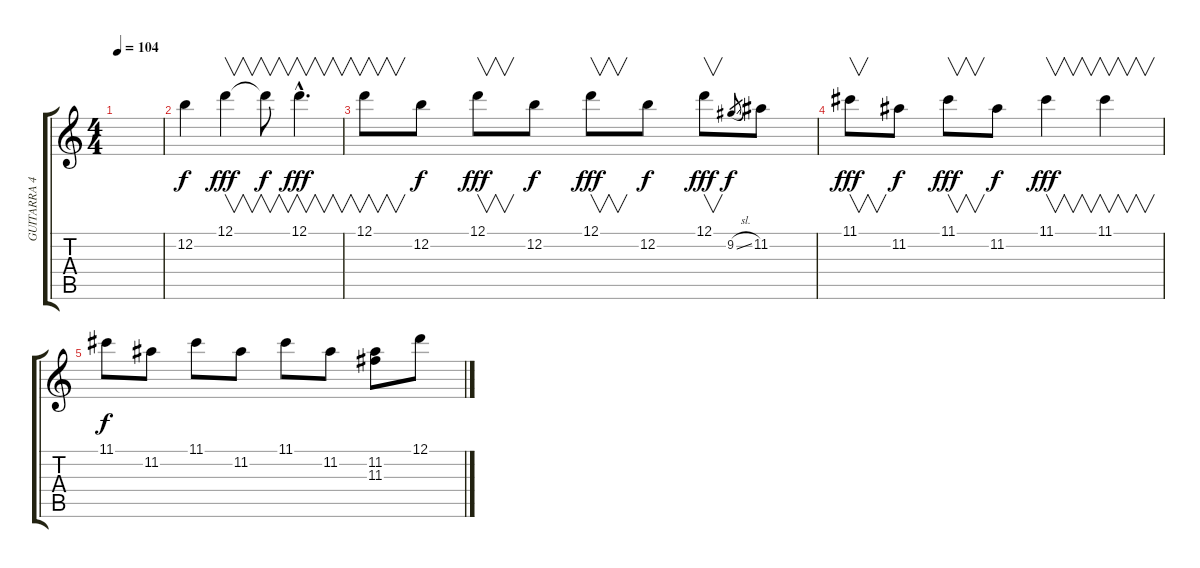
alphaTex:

\track ("GUITARRA 4" "GUITARRA 4") {instrument acousticguitarsteel}
\staff {score tabs}
\tuning (D4 B3 G3 D3 G2 D2) {hide}
\ts (4 4)
\tempo 104
\clef g2
\ks c
|
12.2.4 12.1.4{v dy fff} 12.1{t}.8{v dy f} 12.1{hac}.4{v d dy fff} |
12.1.8{v} 12.2.8{dy f} 12.1.8{v dy fff} 12.2.8{dy f} 12.1.8{v dy fff} 12.2.8{dy f} 12.1.8{v dy fff} 9.2{sl}.8{gr dy f} 11.2.8 |
11.1.8{v dy fff} 11.2.8{dy f} 11.1.8{v dy fff} 11.2.8{dy f} 11.1.4{v dy fff} 11.1.4{v} |
11.1.8{dy f} 11.2.8 11.1.8 11.2.8 11.1.8 11.2.8 (11.2 11.3).8 12.1.8
